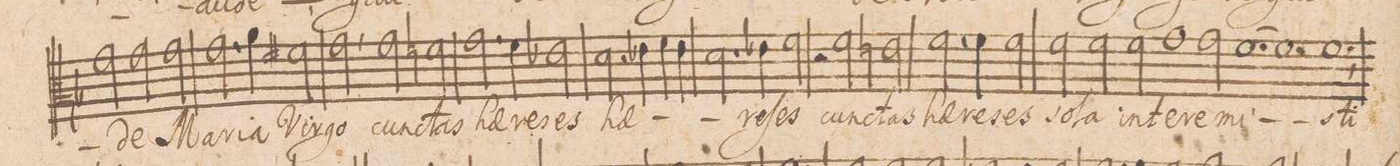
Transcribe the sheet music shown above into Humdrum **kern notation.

**kern	**text
*I"ALTVS.	*
*clefC3	*
*k[b-]	*
*M3/2	*
2g\	.
2g\	-de
2g\	Ma-
=13-	=13-
2.g\	-ri-
4a\	-a
2f#X\	Vir-
=14-	=14-
2g,\	-go
2g\	cun-
2fn\	-ctis
=15-	=15-
2.g\	hae-
4f\	-re-
2e-X\	-ses
=16-	=16-
2.d\	hae-
4e-X\	.
4f\	.
4e-\	.
=17-	=17-
2.d\	.
4e-X\	-re-
2f\	-ſes
=18-	=18-
2r	.
2f\	cun-
2en\	-ctas
=19-	=19-
2.f\	hae-
4f\	-re-
2f\	-ses
=20-	=20-
2f\	so-
2f\	-la
2f\	in-
=21-	=21-
1g	-te-
2g\	-re-
=22-	=22-
[>1.f	-mi-
=23-	=23-
1.f]	.
=24-	=24-
1.f,	-sti
=25-	=25-
*-	*-
